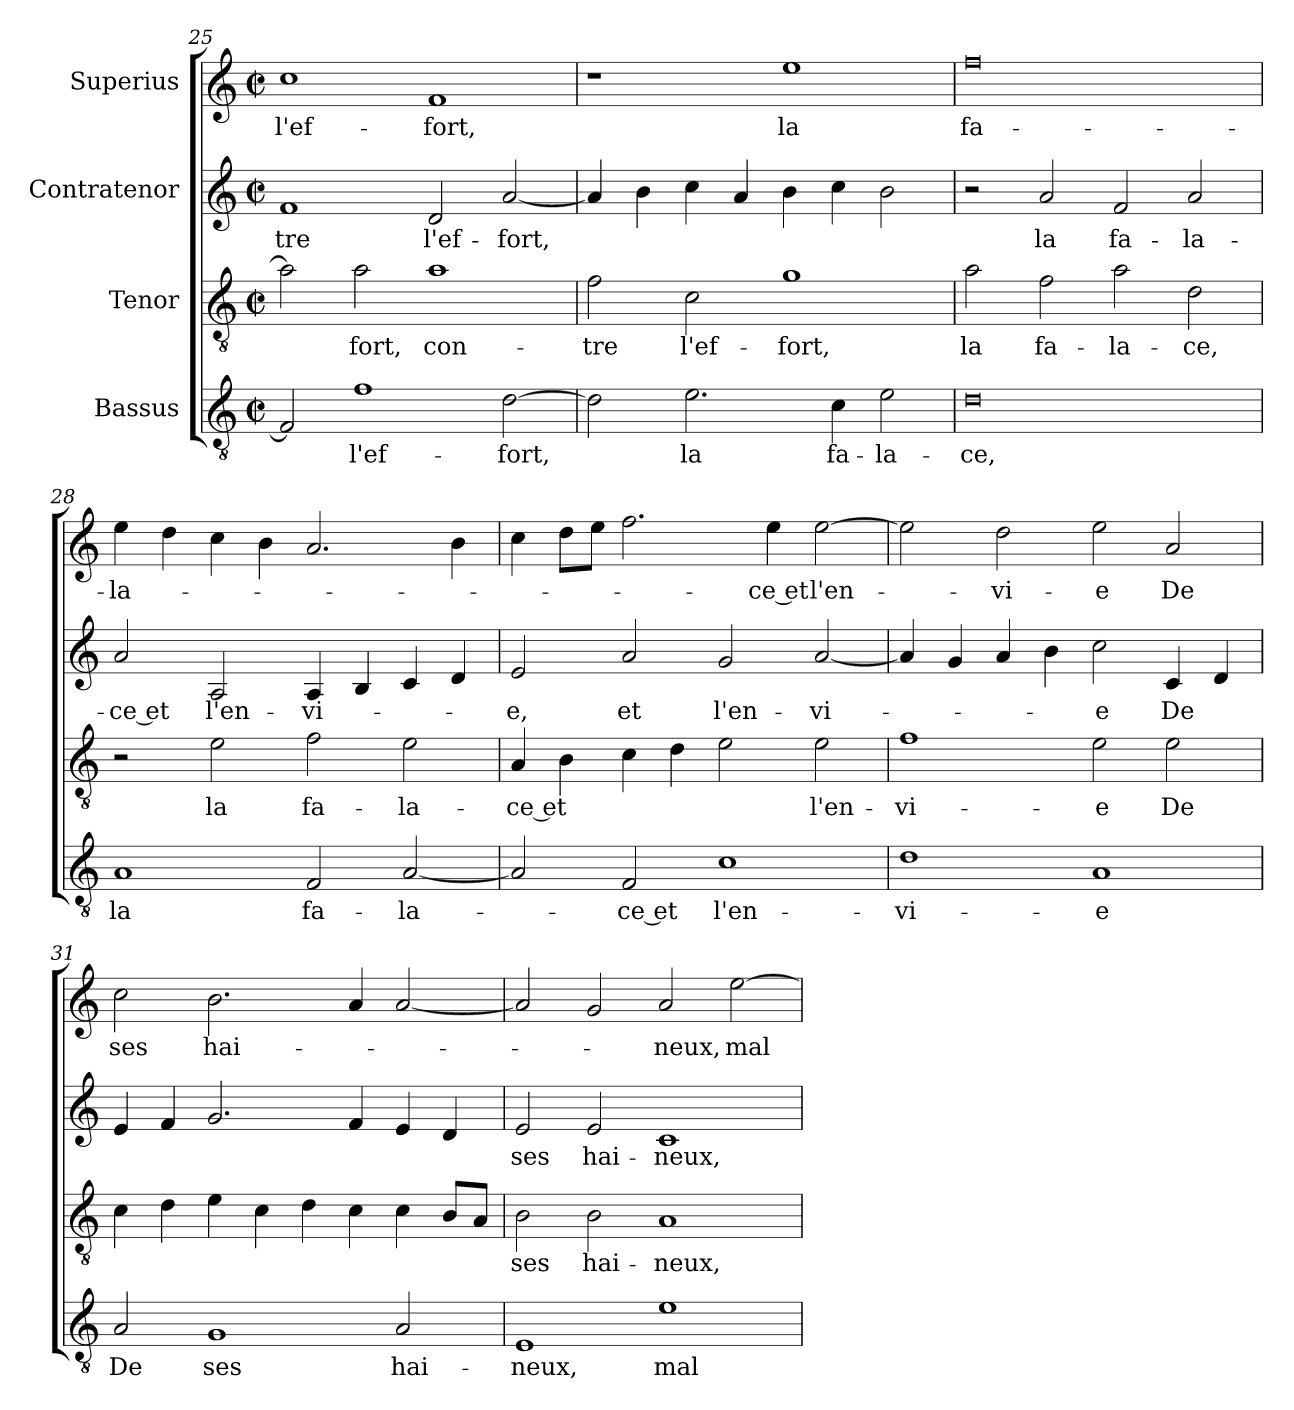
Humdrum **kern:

**kern	**text	**kern	**text	**kern	**text	**kern	**text
*part4	*part4	*part3	*part3	*part2	*part2	*part1	*part1
*staff4	*staff4	*staff3	*staff3	*staff2	*staff2	*staff1	*staff1
*I"Bassus	*	*I"Tenor	*	*I"Contratenor	*	*I"Superius	*
*clefGv2	*	*clefGv2	*	*clefG2	*	*clefG2	*
*k[]	*	*k[]	*	*k[]	*	*k[]	*
*C:	*	*C:	*	*C:	*	*C:	*
*M2/2	*	*M2/2	*	*M2/2	*	*M2/2	*
*met(c|)	*	*met(c|)	*	*met(c|)	*	*met(c|)	*
=25	=25	=25	=25	=25	=25	=25	=25
2F/]	.	2a\]	.	1f/	-tre	1cc\	l'ef-
1f\	l'ef-	2a\	-fort,	.	.	.	.
.	.	1a\	con-	2d/	l'ef-	1f/	-fort,
[2d\	-fort,	.	.	[2a/	-fort,	.	.
=26	=26	=26	=26	=26	=26	=26	=26
2d\]	.	2f\	-tre	4a/]	.	1r	.
.	.	.	.	4b\	.	.	.
2.e\	la	2c\	l'ef-	4cc\	.	.	.
.	.	.	.	4a/	.	.	.
.	.	1g\	-fort,	4b\	.	1ee\	la
4c\	fa-	.	.	4cc\	.	.	.
2e\	-la-	.	.	2b\	.	.	.
=27	=27	=27	=27	=27	=27	=27	=27
0d\	-ce,	2a\	la	2r	.	0ff\	fa-
.	.	2f\	fa-	2a/	la	.	.
.	.	2a\	-la-	2f/	fa-	.	.
.	.	2d\	-ce,	2a/	-la-	.	.
!!LO:LB:g=z
=28	=28	=28	=28	=28	=28	=28	=28
1A/	la	2r	.	2a/	-ce et	4ee\	-la-
.	.	.	.	.	.	4dd\	.
.	.	2e\	la	2A/	l'en-	4cc\	.
.	.	.	.	.	.	4b\	.
2F/	fa-	2f\	fa-	4A/	-vi-	2.a/	.
.	.	.	.	4B/	.	.	.
[2A/	-la-	2e\	-la-	4c/	.	.	.
.	.	.	.	4d/	.	4b\	.
=29	=29	=29	=29	=29	=29	=29	=29
2A/]	.	4A/	-ce et	2e/	-e,	4cc\	.
.	.	4B\	.	.	.	8dd\L	.
.	.	.	.	.	.	8ee\J	.
2F/	-ce et	4c\	.	2a/	et	2.ff\	.
.	.	4d\	.	.	.	.	.
1c\	l'en-	2e\	.	2g/	l'en-	.	.
.	.	.	.	.	.	4ee\	-ce et
.	.	2e\	l'en-	[2a/	-vi-	[2ee\	l'en-
=30	=30	=30	=30	=30	=30	=30	=30
1d\	-vi-	1f\	-vi-	4a/]	.	2ee\]	.
.	.	.	.	4g/	.	.	.
.	.	.	.	4a/	.	2dd\	-vi-
.	.	.	.	4b\	.	.	.
1A/	-e	2e\	-e	2cc\	-e	2ee\	-e
.	.	2e\	De	4c/	De	2a/	De
.	.	.	.	4d/	.	.	.
=31	=31	=31	=31	=31	=31	=31	=31
2A/	De	4c\	.	4e/	.	2cc\	ses
.	.	4d\	.	4f/	.	.	.
1G/	ses	4e\	.	2.g/	.	2.b\	hai-
.	.	4c\	.	.	.	.	.
.	.	4d\	.	.	.	.	.
.	.	4c\	.	4f/	.	4a/	.
2A/	hai-	4c\	.	4e/	.	[2a/	.
.	.	8B/L	.	4d/	.	.	.
.	.	8A/J	.	.	.	.	.
!!LO:LB:g=z
=32	=32	=32	=32	=32	=32	=32	=32
1E/	-neux,	2B\	ses	2e/	ses	2a/]	.
.	.	2B\	hai-	2e/	hai-	2g/	.
1e\	mal-	1A/	-neux,	1c/	-neux,	2a/	-neux,
.	.	.	.	.	.	[2ee\	mal-
=	=	=	=	=	=	=	=
*-	*-	*-	*-	*-	*-	*-	*-
